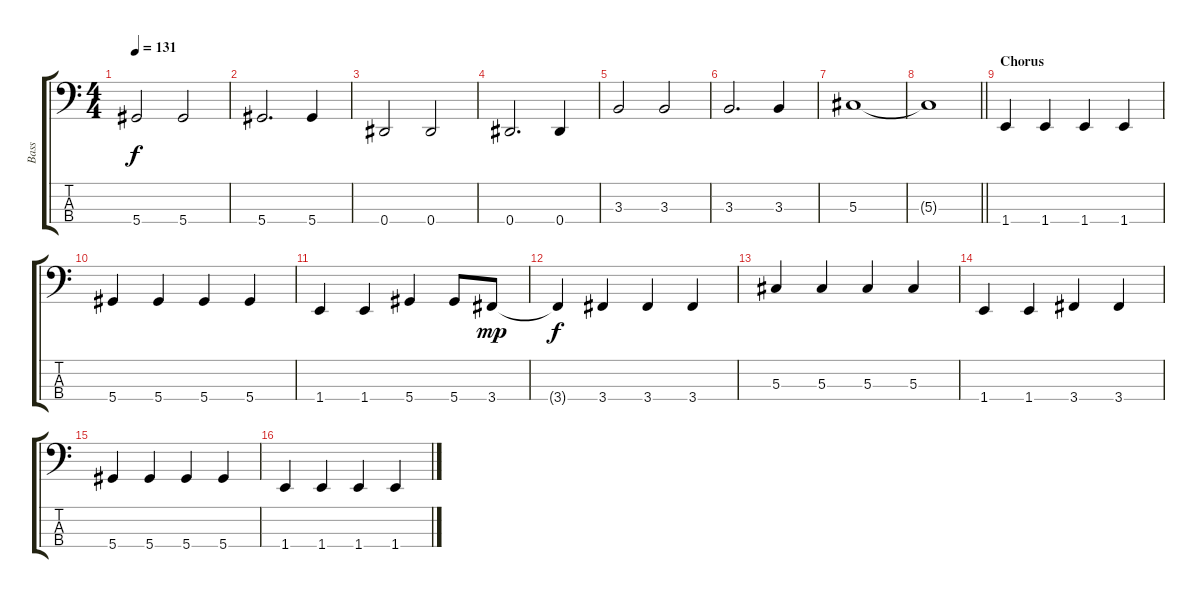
\track ("Bass" "Bass") {instrument electricbassfinger}
\staff {score tabs}
\tuning (Gb2 Db2 Ab1 Eb1) {hide}
\ts (4 4)
\tempo 131
\clef f4
\ks c
5.4.2{dy f} 5.4.2 |
5.4.2{d} 5.4.4 |
0.4.2 0.4.2 |
0.4.2{d} 0.4.4 |
3.3.2 3.3.2 |
3.3.2{d} 3.3.4 |
5.3.1 |
\barLineRight lightlight
5.3{t}.1 |
\section ("" "Chorus")
1.4.4 1.4.4 1.4.4 1.4.4 |
5.4.4 5.4.4 5.4.4 5.4.4 |
1.4.4 1.4.4 5.4.4 5.4.8 3.4.8{dy mp} |
3.4{t}.4{dy f} 3.4.4 3.4.4 3.4.4 |
5.3.4 5.3.4 5.3.4 5.3.4 |
1.4.4 1.4.4 3.4.4 3.4.4 |
5.4.4 5.4.4 5.4.4 5.4.4 |
1.4.4 1.4.4 1.4.4 1.4.4
